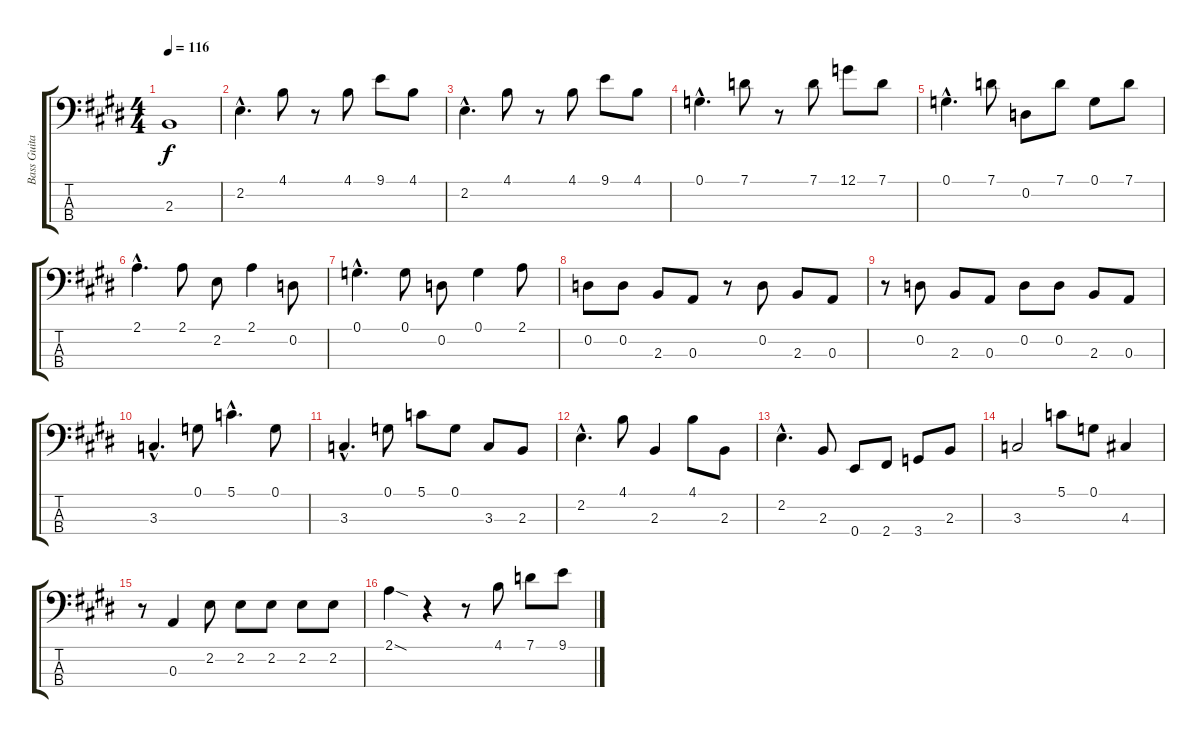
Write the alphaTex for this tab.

\track ("Bass Guitar" "Bass Guita") {instrument electricbasspick}
\staff {score tabs}
\tuning (G2 D2 A1 E1) {hide}
\ts (4 4)
\tempo 116
\clef f4
\ks e
2.3.1{dy f} |
2.2{hac}.4{d} 4.1.8 r.8 4.1.8 9.1.8 4.1.8 |
2.2{hac}.4{d} 4.1.8 r.8 4.1.8 9.1.8 4.1.8 |
0.1{hac}.4{d} 7.1.8 r.8 7.1.8 12.1.8 7.1.8 |
0.1{hac}.4{d} 7.1.8 0.2.8 7.1.8 0.1.8 7.1.8 |
2.1{hac}.4{d} 2.1.8 2.2.8 2.1.4 0.2.8 |
0.1{hac}.4{d} 0.1.8 0.2.8 0.1.4 2.1.8 |
0.2.8 0.2.8 2.3.8 0.3.8 r.8 0.2.8 2.3.8 0.3.8 |
r.8 0.2.8 2.3.8 0.3.8 0.2.8 0.2.8 2.3.8 0.3.8 |
3.3{hac}.4{d} 0.1.8 5.1{hac}.4{d} 0.1.8 |
3.3{hac}.4{d} 0.1.8 5.1.8 0.1.8 3.3.8 2.3.8 |
2.2{hac}.4{d} 4.1.8 2.3.4 4.1.8 2.3.8 |
2.2{hac}.4{d} 2.3.8 0.4.8 2.4.8 3.4.8 2.3.8 |
3.3.2 5.1.8 0.1.8 4.3.4 |
r.8 0.3.4 2.2.8 2.2.8 2.2.8 2.2.8 2.2.8 |
2.1{sod}.4 r.4 r.8 4.1.8 7.1.8 9.1.8
